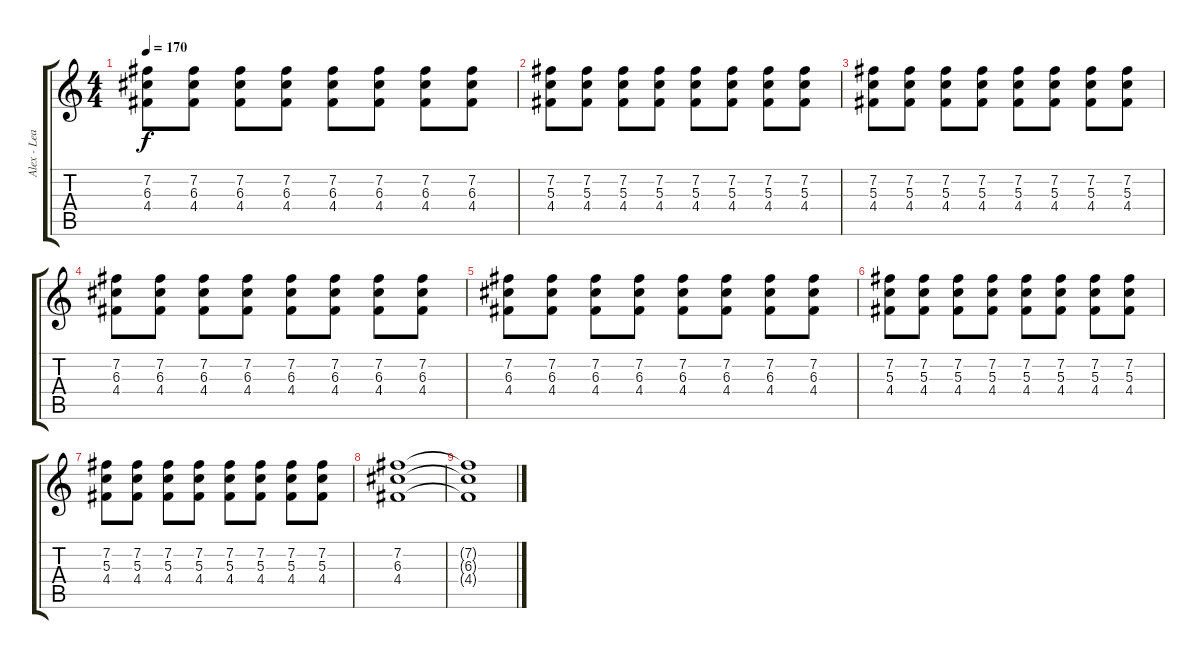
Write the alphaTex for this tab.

\track ("Alex - Lead Guitar" "Alex - Lea") {instrument distortionguitar}
\staff {score tabs}
\tuning (E4 B3 G3 D3 A2 E2) {hide}
\ts (4 4)
\tempo 170
\clef g2
\ks c
(7.2 6.3 4.4).8{dy f} (7.2 6.3 4.4).8 (7.2 6.3 4.4).8 (7.2 6.3 4.4).8 (7.2 6.3 4.4).8 (7.2 6.3 4.4).8 (7.2 6.3 4.4).8 (7.2 6.3 4.4).8 |
(7.2 5.3 4.4).8 (7.2 5.3 4.4).8 (7.2 5.3 4.4).8 (7.2 5.3 4.4).8 (7.2 5.3 4.4).8 (7.2 5.3 4.4).8 (7.2 5.3 4.4).8 (7.2 5.3 4.4).8 |
(7.2 5.3 4.4).8 (7.2 5.3 4.4).8 (7.2 5.3 4.4).8 (7.2 5.3 4.4).8 (7.2 5.3 4.4).8 (7.2 5.3 4.4).8 (7.2 5.3 4.4).8 (7.2 5.3 4.4).8 |
(7.2 6.3 4.4).8 (7.2 6.3 4.4).8 (7.2 6.3 4.4).8 (7.2 6.3 4.4).8 (7.2 6.3 4.4).8 (7.2 6.3 4.4).8 (7.2 6.3 4.4).8 (7.2 6.3 4.4).8 |
(7.2 6.3 4.4).8 (7.2 6.3 4.4).8 (7.2 6.3 4.4).8 (7.2 6.3 4.4).8 (7.2 6.3 4.4).8 (7.2 6.3 4.4).8 (7.2 6.3 4.4).8 (7.2 6.3 4.4).8 |
(7.2 5.3 4.4).8 (7.2 5.3 4.4).8 (7.2 5.3 4.4).8 (7.2 5.3 4.4).8 (7.2 5.3 4.4).8 (7.2 5.3 4.4).8 (7.2 5.3 4.4).8 (7.2 5.3 4.4).8 |
(7.2 5.3 4.4).8 (7.2 5.3 4.4).8 (7.2 5.3 4.4).8 (7.2 5.3 4.4).8 (7.2 5.3 4.4).8 (7.2 5.3 4.4).8 (7.2 5.3 4.4).8 (7.2 5.3 4.4).8 |
(7.2 6.3 4.4).1 |
(7.2{t} 6.3{t} 4.4{t}).1
